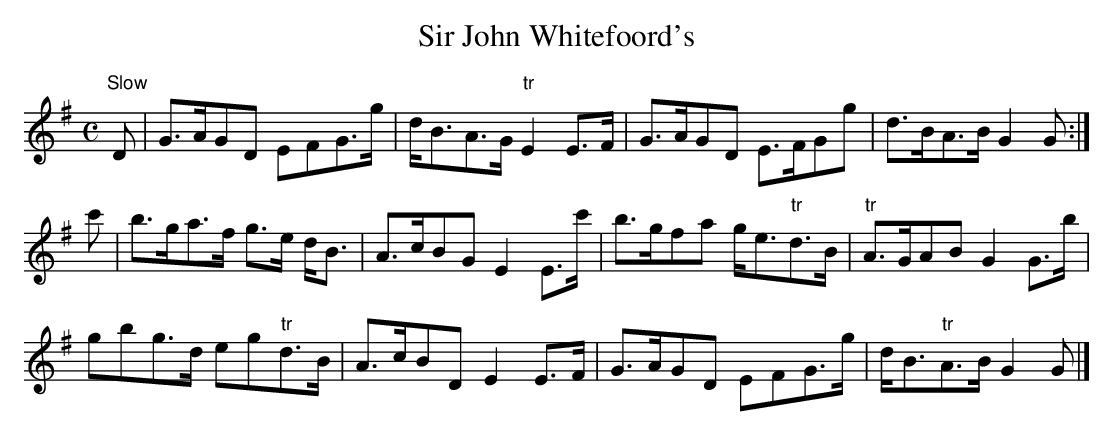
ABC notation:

X:1
T:Sir John Whitefoord's
M:C
K:G
"Slow"
D|\
G>AGD EFG>g| d<BA>G "tr"E2E>F| G>AGD E>FGg| d>BA>B G2G:|
c'|\
b>ga>f g>e d<B| A>cBG E2E>c'| b>gfa g<e"tr"d>B| "tr"A>GAB G2G>b|
gbg>d eg"tr"d>B| A>cBD E2E>F| G>AGD EFG>g| d<B"tr"A>B G2G|]
